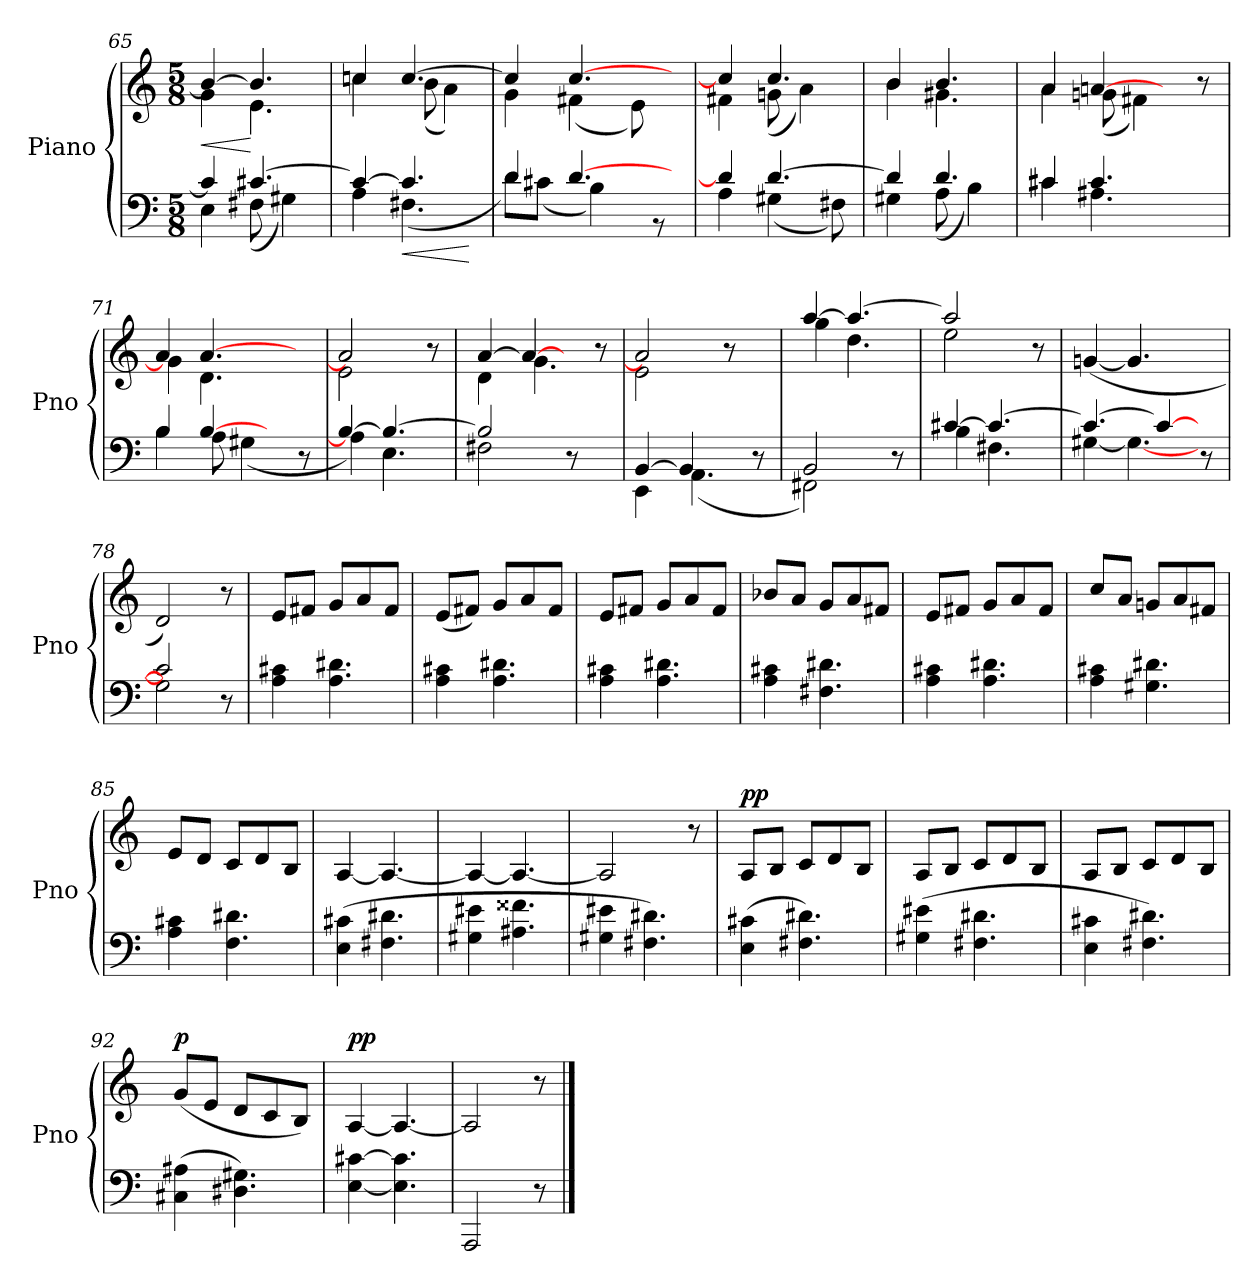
**kern	**dynam	**kern	**dynam
*part2	*part2	*part1	*part1
*staff2	*staff2	*staff1	*staff1
*I"Piano	*	*I"Piano	*
*I'Pno	*	*I'Pno	*
*clefF4	*	*clefG2	*
*M5/8	*	*M5/8	*
=65	=65	=65	=65
*^	*	*^	*
!	!	!	!	!	!LO:HP:b
4c#/]	4E\	.	4b/_	4g\	<
[4.c#X/	(8F#X\	.	4.b/]	4.e\	[
.	4G#X\)	.	.	.	.
=66	=66	=66	=66	=66	=66
4c#/_	4A\	.	4ccn/	4ccn\	.
!	!	!LO:HP:b	!	!	!
4.c#/]	(4.F#X\	<	[4.cc/	(8b\	.
.	.	.	.	4a\)	.
*v	*v	*	*	*	*
*	*	*v	*v	*
.	[	.	.
!!LO:LB:g=z
=67	=67	=67	=67
*^	*	*^	*
4d/	8d\L)	.	4cc/]	4g\	.
.	(8c#X\J	.	.	.	.
[4.d/	16ryy	.	[4.cc/	(4f#X\	.
.	4B\)	.	.	.	.
.	.	.	.	8e\)	.
.	8r	.	.	.	.
16ryy	.	.	16ryy	16ryy	.
=68	=68	=68	=68	=68	=68
4d/]	4A\	.	4cc/]	4f#X\	.
[4.d/	(4G#X\	.	4.cc/	(8gn\	.
.	.	.	.	4a\)	.
.	8F#X\)	.	.	.	.
=69	=69	=69	=69	=69	=69
4d/]	4G#X\	.	4b/	4b\	.
4.d/	(8A\	.	4.b/	4.g#X\	.
.	4B\)	.	.	.	.
=70	=70	=70	=70	=70	=70
4c#X/	4c#X\	.	4a/	4a\	.
4.c#/	4.A#X\	.	[4an/	(8gn\	.
.	.	.	.	4f#X\)	.
.	.	.	4ryy	.	.
8ryy	8ryy	.	.	8r	.
=71	=71	=71	=71	=71	=71
4B/	4B\	.	4a/]	4g\	.
[4B/	8A\	.	[4.a/	4.d\	.
.	(4G#X\	.	.	.	.
4ryy	.	.	.	.	.
.	8r	.	8ryy	8ryy	.
=72	=72	=72	=72	=72	=72
4B/_	4A\)	.	2a/]	2e\	.
4.B/_	4.E\	.	.	.	.
.	.	.	8r	8ryy	.
!!LO:LB:g=z	!!
=73	=73	=73	=73	=73	=73
2B/]	2F#X\	.	[4a/	4d\	.
.	.	.	4a/_	4.g\	.
8r	8ryy	.	4ryy	.	.
8ryy	8ryy	.	.	8r	.
=74	=74	=74	=74	=74	=74
[4BB/	4EE\	.	2a/]	2e\	.
4BB/]	(4.AA\	.	.	.	.
4ryy	.	.	8r	8ryy	.
.	8r	.	8ryy	8ryy	.
=75	=75	=75	=75	=75	=75
2BB/	2FF#X\)	.	[4aa/	4gg\	.
.	.	.	4.aa/_	4.dd\	.
8r	8ryy	.	.	.	.
=76	=76	=76	=76	=76	=76
[4c#X/	4B\	.	2aa/]	2ee\	.
4.c#/_	4.F#X\	.	.	.	.
.	.	.	8r	8ryy	.
*	*	*	*v	*v	*
=77	=77	=77	=77	=77
4.c#/_	[4G#X\	.	([4gn/	.
.	4.G#\_	.	4.g/]	.
4c#/_	.	.	.	.
8r	8ryy	.	8ryy	.
=78	=78	=78	=78	=78
2c#/]	2G#\]	.	2d/)	.
8r	8ryy	.	8r	.
*v	*v	*	*	*
=79	=79	=79	=79
4A\ 4c#X\	.	8e/L	.
.	.	8f#X/J	.
4.A\ 4.d#X\	.	8g/L	.
.	.	8a/	.
.	.	8f#/J	.
!!LO:LB:g=z
=80	=80	=80	=80
4A\ 4c#X\	.	(8e/L	.
.	.	8f#X/J)	.
4.A\ 4.d#X\	.	8g/L	.
.	.	8a/	.
.	.	8f#/J	.
=81	=81	=81	=81
4A\ 4c#X\	.	8e/L	.
.	.	8f#X/J	.
4.A\ 4.d#X\	.	8g/L	.
.	.	8a/	.
.	.	8f#/J	.
=82	=82	=82	=82
4A\ 4c#X\	.	8b-X/L	.
.	.	8a/J	.
4.F#X\ 4.d#X\	.	8g/L	.
.	.	8a/	.
.	.	8f#X/J	.
=83	=83	=83	=83
4A\ 4c#X\	.	8e/L	.
.	.	8f#X/J	.
4.A\ 4.d#X\	.	8g/L	.
.	.	8a/	.
.	.	8f#/J	.
=84	=84	=84	=84
4A\ 4c#X\	.	8cc/L	.
.	.	8a/J	.
4.G#X\ 4.d#X\	.	8gn/L	.
.	.	8a/	.
.	.	8f#X/J	.
!!LO:LB:g=z
=85	=85	=85	=85
4A\ 4c#X\	.	8e/L	.
.	.	8d/J	.
4.F\ 4.d#X\	.	8c/L	.
.	.	8d/	.
.	.	8B/J	.
=86	=86	=86	=86
(4E\ 4c#X\	.	[4A/	.
4.F#X\ 4.d#X\	.	4.A/_	.
=87	=87	=87	=87
4G#X\ 4e#X\	.	4A/_	.
4.A#X\ 4.f##X\	.	4.A/_	.
=88	=88	=88	=88
4G#X\ 4e#X\	.	2A/]	.
4.F#X\ 4.d#X\)	.	.	.
.	.	8r	.
=89	=89	=89	=89
!	!	!	!LO:DY:a
(4E\ 4c#X\	.	8A/L	pp
.	.	8B/J	.
4.F#X\ 4.d#X\)	.	8c/L	.
.	.	8d/	.
.	.	8B/J	.
!!LO:LB:g=z
=90	=90	=90	=90
(4G#X\ 4e#X\	.	8A/L	.
.	.	8B/J	.
4.F#X\ 4.d#X\	.	8c/L	.
.	.	8d/	.
.	.	8B/J	.
=91	=91	=91	=91
4E\ 4c#X\	.	8A/L	.
.	.	8B/J	.
4.F#X\ 4.d#X\)	.	8c/L	.
.	.	8d/	.
.	.	8B/J	.
=92	=92	=92	=92
!	!	!	!LO:DY:a
(4C#X\ 4A#X\	.	(8g/L	p
.	.	8e/J	.
4.D#X\ 4.G#X\)	.	8d/L	.
.	.	8c/	.
.	.	8B/J)	.
=93	=93	=93	=93
!	!	!	!LO:DY:a
[4E\ [4c#X\	.	[4A/	pp
4.E\] 4.c#\]	.	4.A/_	.
=94	=94	=94	=94
2AAA/	.	2A/]	.
8r	.	8r	.
==	==	==	==
*-	*-	*-	*-
